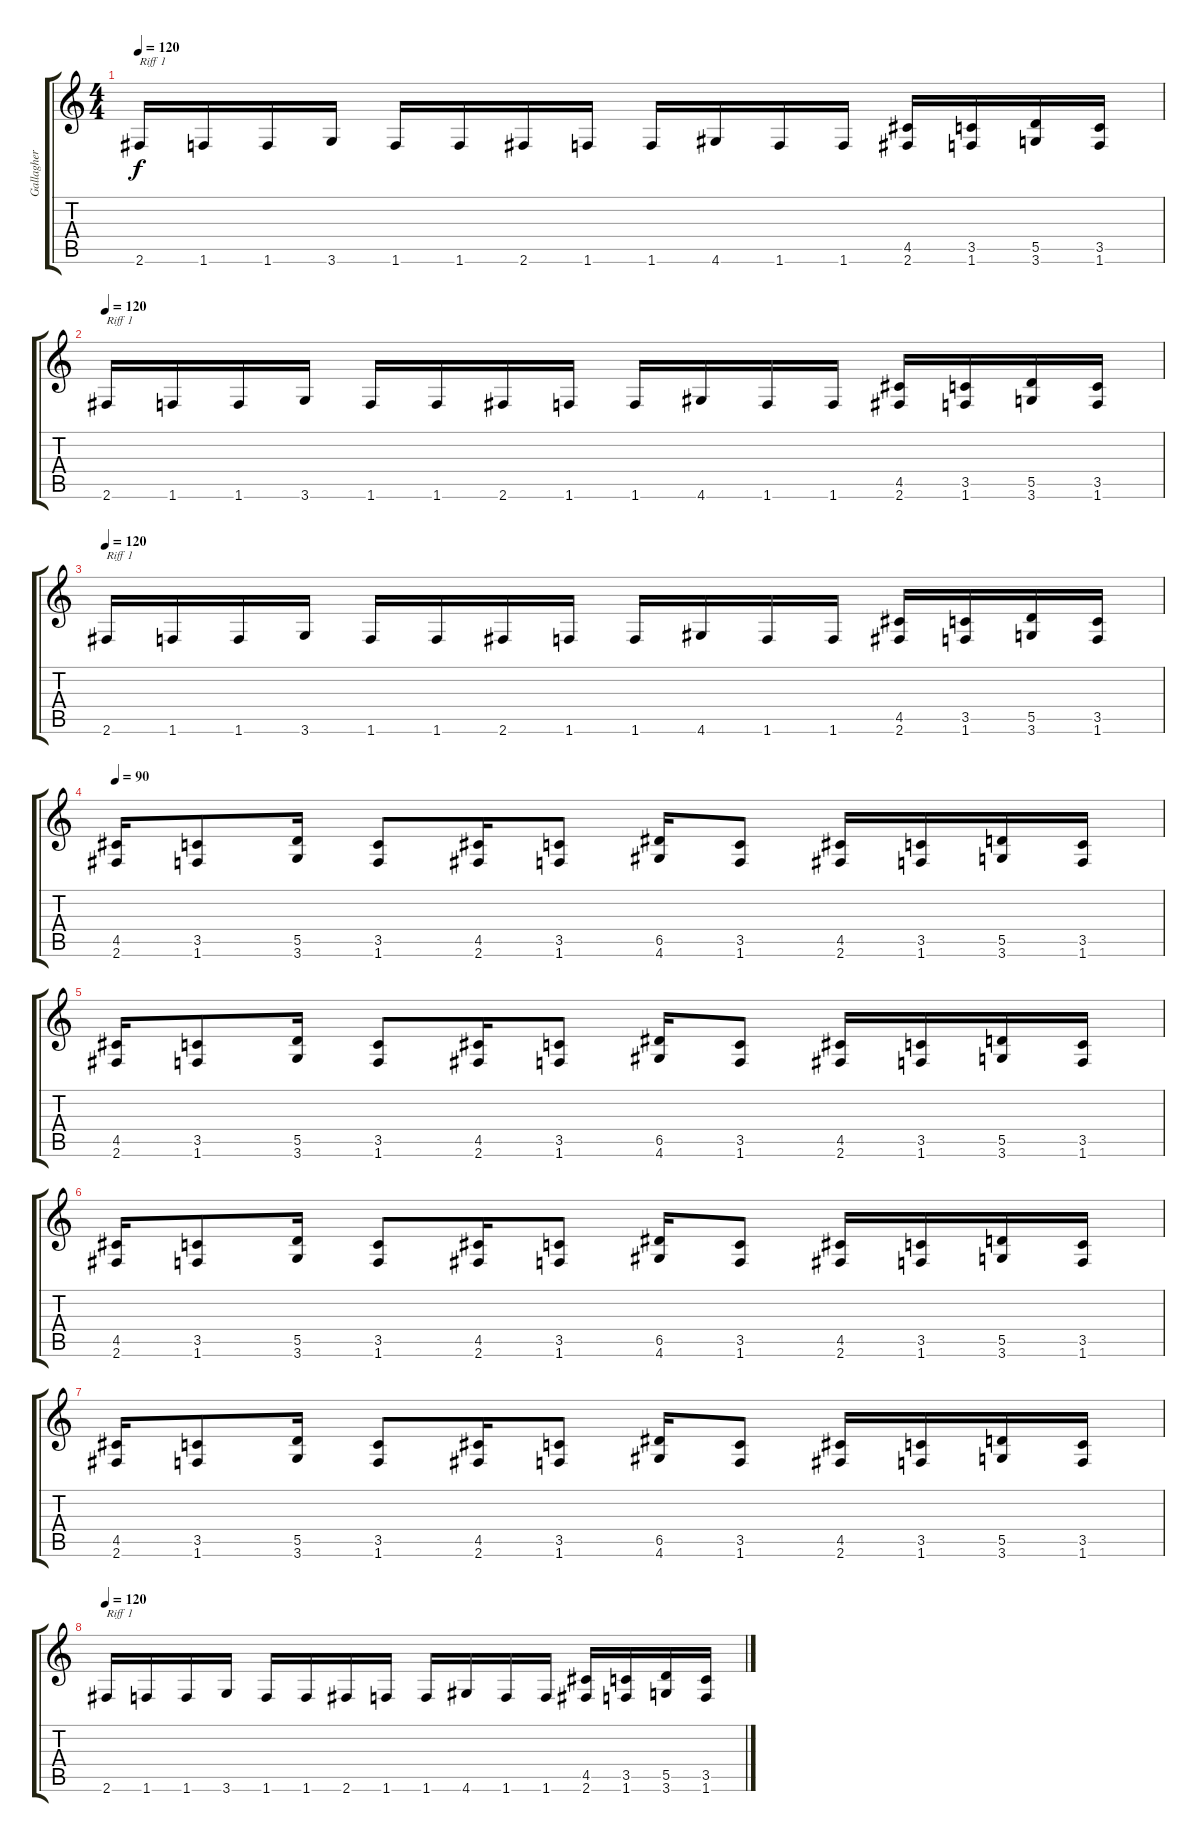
\track ("Gallagher (Guitar)" "Gallagher ") {instrument distortionguitar}
\staff {score tabs}
\tuning (E4 B3 G3 D3 A2 E2) {hide}
\ts (4 4)
\tempo 120
\clef g2
\ks c
2.6.16{txt "Riff 1" dy f} 1.6.16 1.6.16 3.6.16 1.6.16 1.6.16 2.6.16 1.6.16 1.6.16 4.6.16 1.6.16 1.6.16 (4.5 2.6).16 (3.5 1.6).16 (5.5 3.6).16 (3.5 1.6).16 |
\tempo 120
2.6.16{txt "Riff 1"} 1.6.16 1.6.16 3.6.16 1.6.16 1.6.16 2.6.16 1.6.16 1.6.16 4.6.16 1.6.16 1.6.16 (4.5 2.6).16 (3.5 1.6).16 (5.5 3.6).16 (3.5 1.6).16 |
\tempo 120
2.6.16{txt "Riff 1"} 1.6.16 1.6.16 3.6.16 1.6.16 1.6.16 2.6.16 1.6.16 1.6.16 4.6.16 1.6.16 1.6.16 (4.5 2.6).16 (3.5 1.6).16 (5.5 3.6).16 (3.5 1.6).16 |
\tempo 90
(4.5 2.6).16 (3.5 1.6).8 (5.5 3.6).16 (3.5 1.6).8 (4.5 2.6).16 (3.5 1.6).8 (6.5 4.6).16 (3.5 1.6).8 (4.5 2.6).16 (3.5 1.6).16 (5.5 3.6).16 (3.5 1.6).16 |
(4.5 2.6).16 (3.5 1.6).8 (5.5 3.6).16 (3.5 1.6).8 (4.5 2.6).16 (3.5 1.6).8 (6.5 4.6).16 (3.5 1.6).8 (4.5 2.6).16 (3.5 1.6).16 (5.5 3.6).16 (3.5 1.6).16 |
(4.5 2.6).16 (3.5 1.6).8 (5.5 3.6).16 (3.5 1.6).8 (4.5 2.6).16 (3.5 1.6).8 (6.5 4.6).16 (3.5 1.6).8 (4.5 2.6).16 (3.5 1.6).16 (5.5 3.6).16 (3.5 1.6).16 |
(4.5 2.6).16 (3.5 1.6).8 (5.5 3.6).16 (3.5 1.6).8 (4.5 2.6).16 (3.5 1.6).8 (6.5 4.6).16 (3.5 1.6).8 (4.5 2.6).16 (3.5 1.6).16 (5.5 3.6).16 (3.5 1.6).16 |
\tempo 120
2.6.16{txt "Riff 1"} 1.6.16 1.6.16 3.6.16 1.6.16 1.6.16 2.6.16 1.6.16 1.6.16 4.6.16 1.6.16 1.6.16 (4.5 2.6).16 (3.5 1.6).16 (5.5 3.6).16 (3.5 1.6).16
